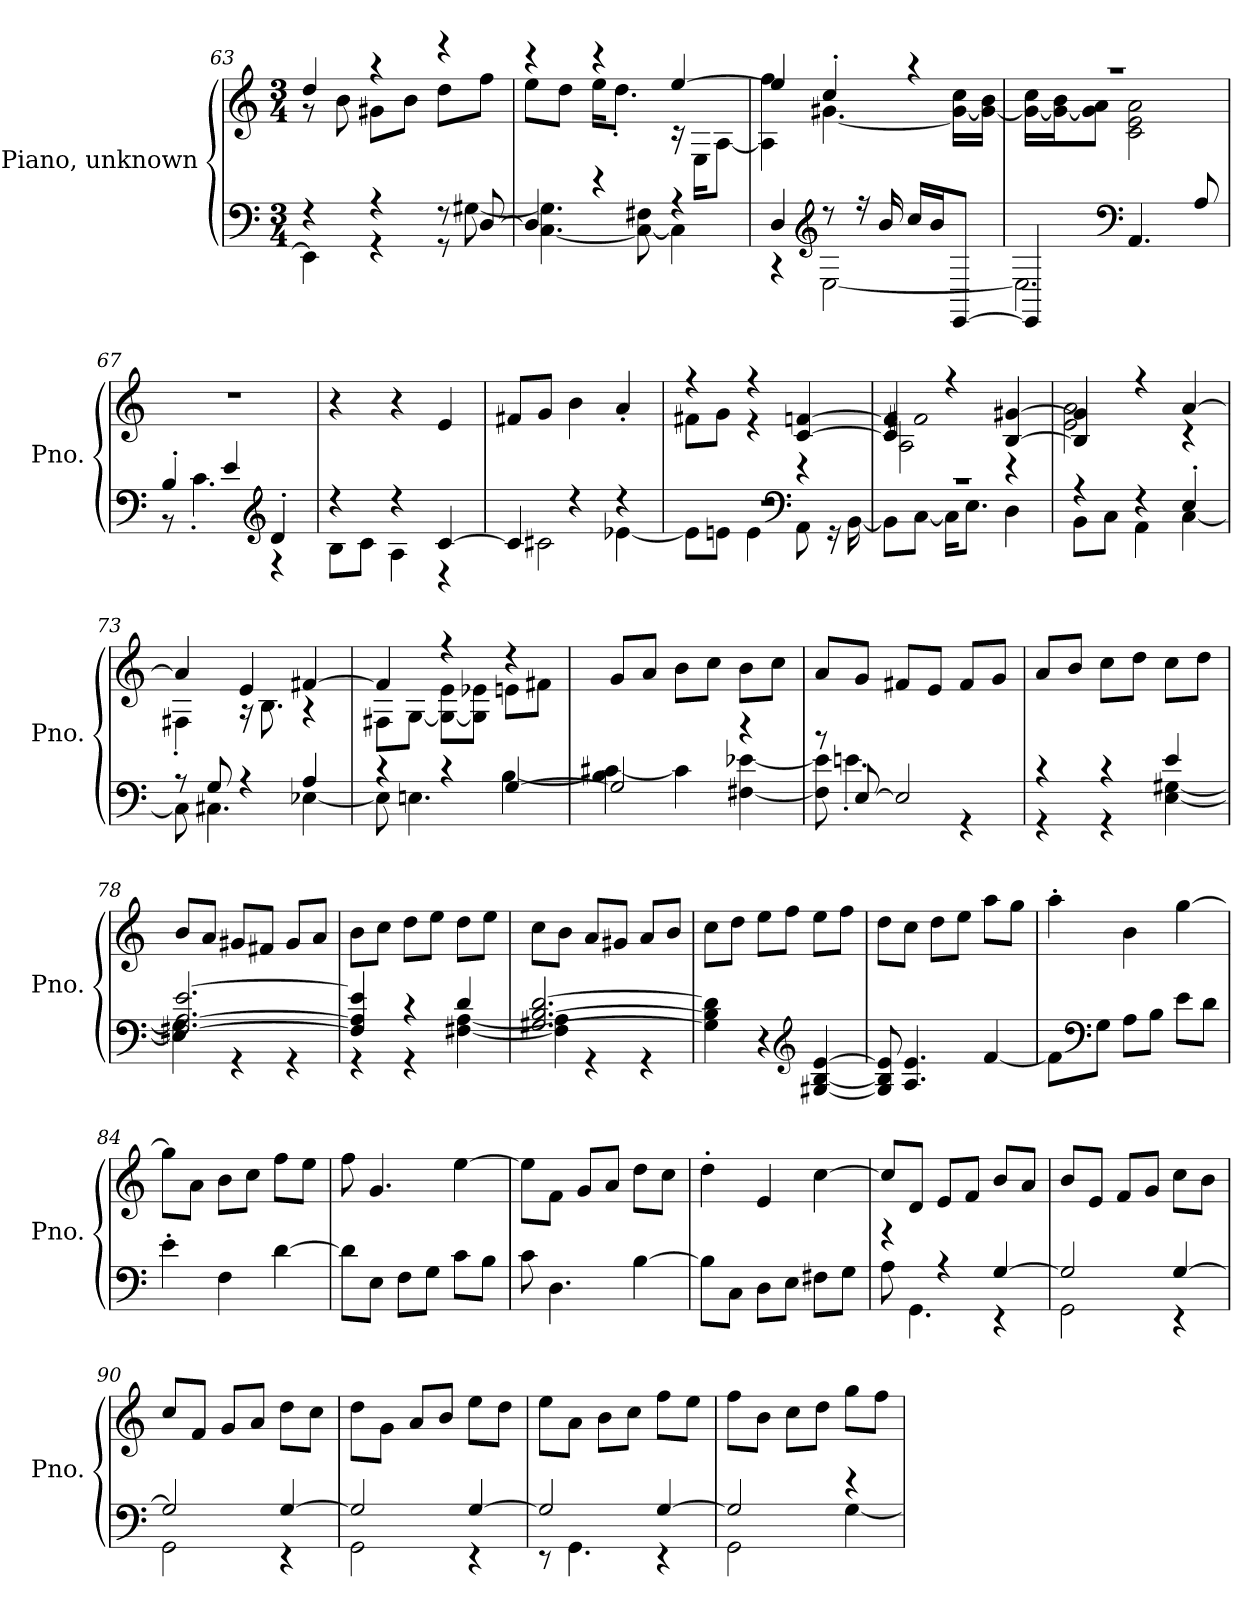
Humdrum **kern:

**kern	**kern
*part1	*part1
*staff2	*staff1
*I"Piano, unknown	*
*I'Pno.	*
*clefF4	*clefG2
*k[]	*k[]
*M3/4	*M3/4
=63	=63
*^	*^
4r	4EE\]	4dd/	8r
.	.	.	8b\
4r	4r	4r	8g#X\L
.	.	.	8b\J
8r	8r	4r	8dd\L
[8D/	[8G#X\	.	8ff\J
=64	=64	=64	=64
4D/]	[4.C\ 4.G#\]	4r	8ee\L
.	.	.	8dd\J
4r	.	4r	16ee\KL
.	.	.	8.dd'\J
.	8C\_ 8F#X\	.	.
4r	4C\]	[4ee/	16r
.	.	.	16E\KL
.	.	.	[8A\J
=65	=65	=65	=65
4D/	4r	4ee/]	4A\] 4ff\
*clefG2	*	*	*
8r	[2E\	4cc'/	[4.g#X\
16r	.	.	.
16b/	.	.	.
16cc/LL	.	4r	.
16b/J	.	.	.
[8EE/J	.	.	16g#\_ 16cc\LL
.	.	.	16g#\_ 16b\JJ
!!LO:LB:g=z	!!
=66	=66	=66	=66
4EE/]	2.E\]	2.r	16g#\_ 16cc\LL
.	.	.	16g#\_ 16b\J
.	.	.	8g#\] 8a\J
*clefF4	*	*	*
4.AA/	.	.	2c\ 2e\ 2a\
8A/	.	.	.
*	*	*v	*v
=67	=67	=67
4B'/	8r	2.r
.	4.c'\	.
4e/	.	.
*clefG2	*	*
4d'/	4r	.
=68	=68	=68
4r	8B\L	4r
.	8c\J	.
4r	4A\	4r
[4c/	4r	4e/
=69	=69	=69
4c/]	2c#X\	8f#X/L
.	.	8g/J
4r	.	4b\
4r	[4e-X\	4a'/
=70	=70	=70
*	*	*^
2.r	8e-\L]	4r	8f#X\L
.	8en\J	.	8g\J
.	4e\	4r	4r
*clefF4	*	*	*
.	8AA\	[4c/ [4fn/	4r
.	16r	.	.
.	[16BB\	.	.
!!LO:LB:g=z	!!
=71	=71	=71	=71
2.r	8BB\L]	4c/] 4f/]	2A\ 2f#X\
.	[8C\J	.	.
.	16C\KL]	4r	.
.	8.E\J	.	.
.	4D\	[4B/ [4g#X/	4r
=72	=72	=72	=72
4r	8BB\L	4B/] 4g#/]	2e\ 2a\
.	8C\J	.	.
4r	4AA\	4r	.
4E'/	[4C\	[4a/	4r
=73	=73	=73	=73
8r	8C\]	4a/]	4F#X'\
8G/	4.C#X\	.	.
4r	.	4e/	16r
.	.	.	8.B\
4A/	[4E-X\	[4f#X/	4r
=74	=74	=74	=74
4r	8E-\]	4f#/]	8F#X\L
.	4.En\	.	[8G\J
4r	.	4r	8G\_ 8e\L
.	.	.	8G\] 8e-X\J
[4G/	[4B\	4r	8en\L
.	.	.	8f#X\J
*	*	*v	*v
=75	=75	=75
2G/]	4B\] [4c#X\	8g/L
.	.	8a/J
.	4c#\]	8b\L
.	.	8cc\J
4r	[4F#X\ [4e-X\	8b\L
.	.	8cc\J
!!LO:LB:g=z
=76	=76	=76
8r	8F#\] 8e-\]	8a/L
[8E/	4.en'\	8g/J
2E/]	.	8f#X/L
.	.	8e/J
.	4r	8f#/L
.	.	8g/J
=77	=77	=77
4r	4r	8a/L
.	.	8b/J
4r	4r	8cc\L
.	.	8dd\J
4e/	[4E\ [4G#X\	8cc\L
.	.	8dd\J
=78	=78	=78
[2.F#X/ [2.A/ [2.e/	4E\] 4G#\]	8b/L
.	.	8a/J
.	4r	8g#X/L
.	.	8f#X/J
.	4r	8g#/L
.	.	8a/J
=79	=79	=79
4F#/] 4A/] 4e/]	4r	8b\L
.	.	8cc\J
4r	4r	8dd\L
.	.	8ee\J
4d/	[4F#X\ [4A\	8dd\L
.	.	8ee\J
=80	=80	=80
[2.G#X/ [2.B/ [2.d/	4F#\] 4A\]	8cc\L
.	.	8b\J
.	4r	8a/L
.	.	8g#X/J
.	4r	8a/L
.	.	8b/J
*v	*v	*
!!LO:LB:g=z
=81	=81
4G#\] 4B\] 4d\]	8cc\L
.	8dd\J
4r	8ee\L
.	8ff\J
*clefG2	*
[4G#X/ [4B/ [4e/	8ee\L
.	8ff\J
=82	=82
8G#/] 8B/] 8e/]	8dd\L
4.A/ 4.e/	8cc\J
.	8dd\L
.	8ee\J
[4f/	8aa\L
.	8gg\J
=83	=83
8f\L]	4aa'\
*clefF4	*
8G\J	.
8A\L	4b\
8B\J	.
8e\L	[4gg\
8d\J	.
=84	=84
4e'\	8gg\L]
.	8a\J
4F\	8b\L
.	8cc\J
[4d\	8ff\L
.	8ee\J
=85	=85
8d\L]	8ff\
8E\J	4.g/
8F\L	.
8G\J	.
8c\L	[4ee\
8B\J	.
=86	=86
8c\	8ee\L]
4.D\	8f\J
.	8g/L
.	8a/J
[4B\	8dd\L
.	8cc\J
!!LO:LB:g=z
=87	=87
8B\L]	4dd'\
8C\J	.
8D\L	4e/
8E\J	.
8F#X\L	[4cc\
8G\J	.
=88	=88
*^	*
4r	8A\	8cc/L]
.	4.GG\	8d/J
4r	.	8e/L
.	.	8f/J
[4G/	4r	8b/L
.	.	8a/J
=89	=89	=89
2G/]	2GG\	8b/L
.	.	8e/J
.	.	8f/L
.	.	8g/J
[4G/	4r	8cc\L
.	.	8b\J
=90	=90	=90
2G/]	2GG\	8cc/L
.	.	8f/J
.	.	8g/L
.	.	8a/J
[4G/	4r	8dd\L
.	.	8cc\J
=91	=91	=91
2G/]	2GG\	8dd\L
.	.	8g\J
.	.	8a/L
.	.	8b/J
[4G/	4r	8ee\L
.	.	8dd\J
=92	=92	=92
2G/]	8r	8ee\L
.	4.GG\	8a\J
.	.	8b\L
.	.	8cc\J
[4G/	4r	8ff\L
.	.	8ee\J
!!LO:PB:g=z
=93	=93	=93
2G/]	2GG\	8ff\L
.	.	8b\J
.	.	8cc\L
.	.	8dd\J
4r	[4G\	8gg\L
.	.	8ff\J
*v	*v	*
=	=
*-	*-
